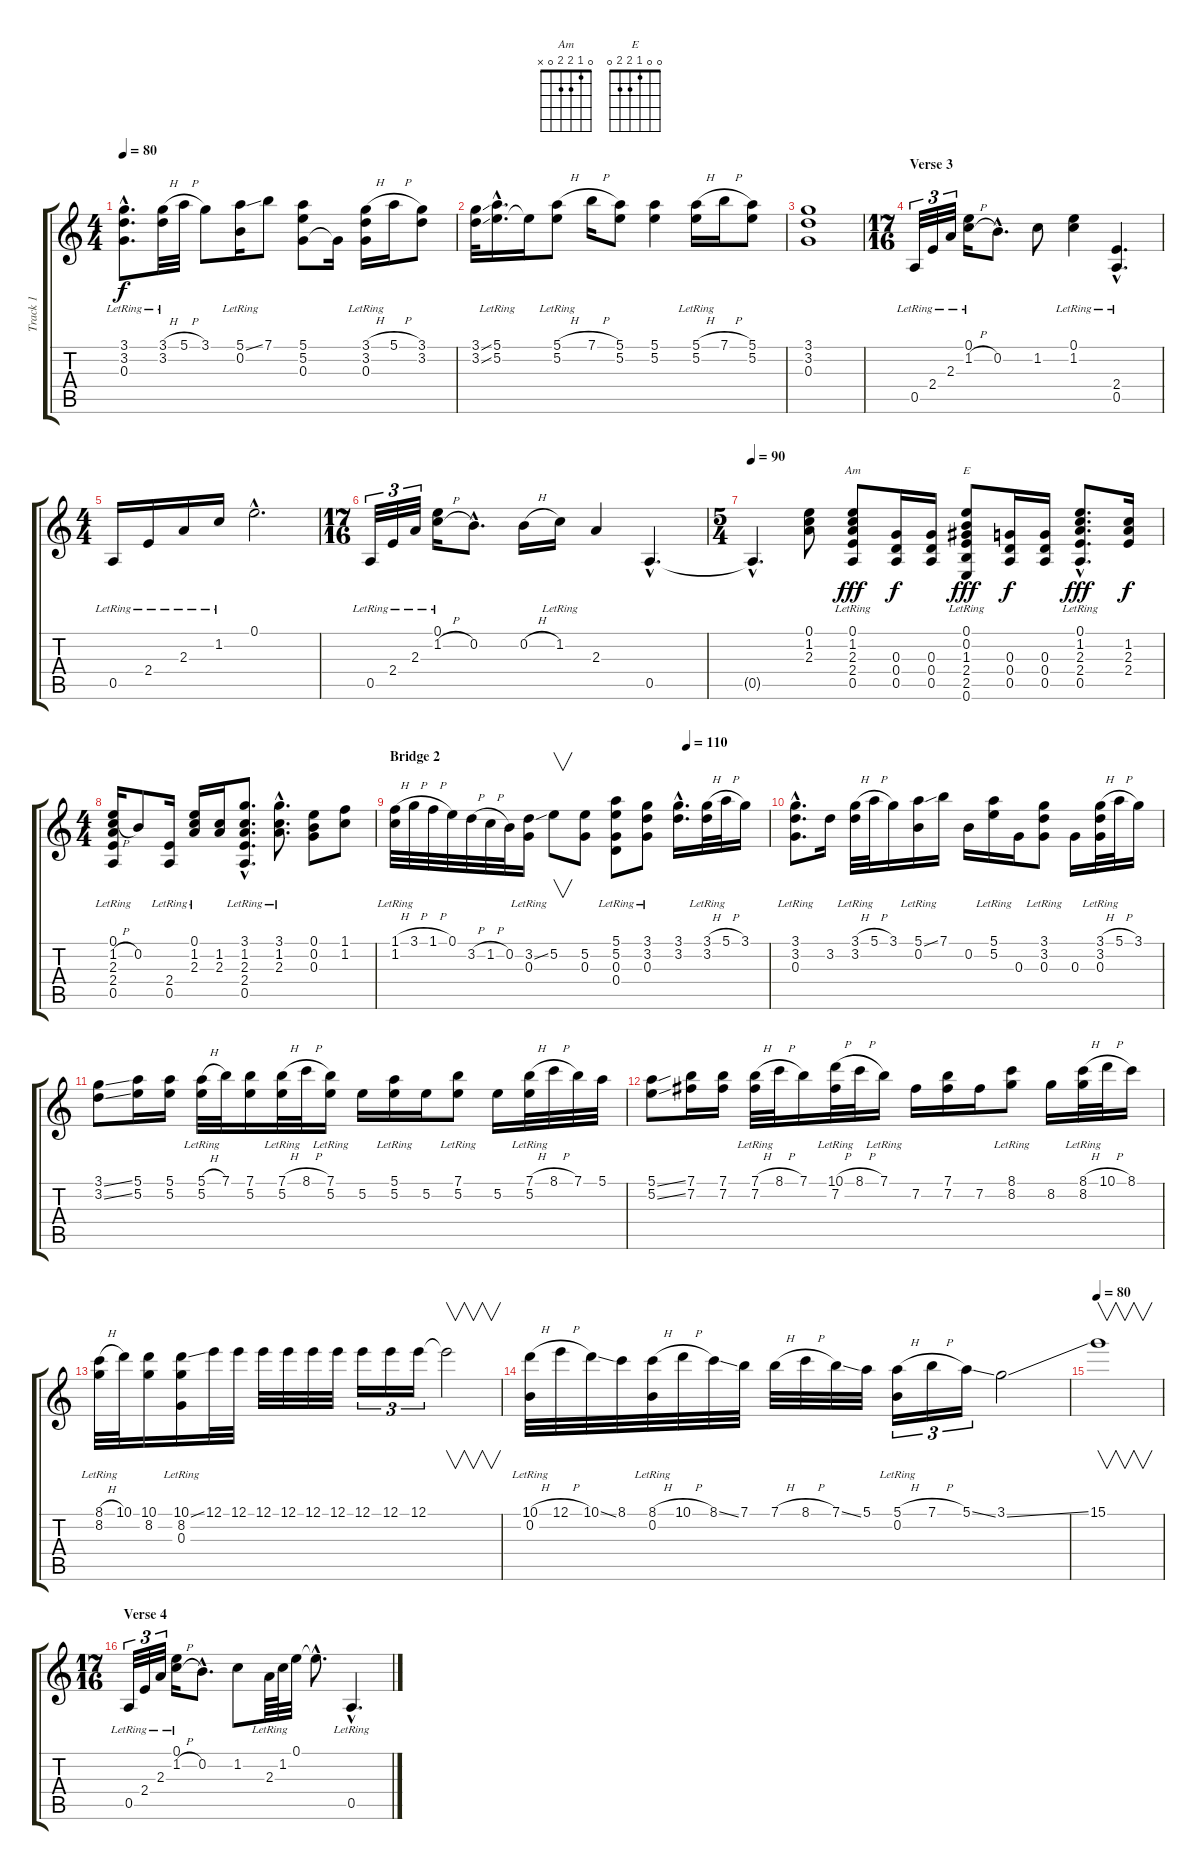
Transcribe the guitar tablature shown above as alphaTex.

\track ("Track 1" "Track 1") {instrument acousticguitarsteel}
\staff {score tabs}
\tuning (E4 B3 G3 D3 A2 E2) {hide}
\chord ("Am" 0 1 2 2 0 x)
\chord ("E" 0 0 1 2 2 0)
\ts (4 4)
\tempo 80
\clef g2
\ks c
(3.1{hac} 3.2{hac} 0.3{hac lr}).8{d dy f} (3.1{h} 3.2{lr}).32 5.1{h}.32 3.1.8 (5.1{ss} 0.2{lr}).16 7.1.8 (5.1 5.2 0.3).8 0.3{t}.16 (3.1{h} 3.2{lr} 0.3{lr}).16 5.1{h}.16 (3.1 3.2).8 |
(3.1{ss} 3.2{ss}).32 (5.1{hac lr} 5.2{hac}).16{d} 5.2{t}.16 (5.1{h} 5.2{lr}).8 7.1{h}.16 (5.1 5.2).8 (5.1 5.2).4 (5.1{h} 5.2{lr}).16 7.1{h}.16 (5.1 5.2).8 |
(3.1 3.2 0.3).1 |
\ts (17 16)
\section ("" "Verse 3")
0.5{lr}.32{tu (3 2)} 2.4{lr}.32{tu (3 2)} 2.3{lr}.32{tu (3 2)} (0.1{lr} 1.2{h}).16 0.2{hac}.8{d} 1.2.8 (0.1{lr} 1.2{lr}).4 (2.4{hac lr} 0.5{hac}).4{d} |
\ts (4 4)
0.5{lr}.16 2.4{lr}.16 2.3{lr}.16 1.2{lr}.16 0.1{hac}.2{d} |
\ts (17 16)
0.5{lr}.32{tu (3 2)} 2.4{lr}.32{tu (3 2)} 2.3{lr}.32{tu (3 2)} (0.1{lr} 1.2{h}).16 0.2{hac}.8{d} 0.2{h}.16 1.2{lr}.16 2.3.4 0.5{hac}.4{d} |
\ts (5 4)
\tempo 90
0.5{hac t}.4{d} (0.1 1.2 2.3).8 (0.1{lr} 1.2{lr} 2.3 2.4 0.5).8{ch "Am" dy fff} (0.3 0.4 0.5).16{dy f} (0.3 0.4 0.5).16 (0.1{lr} 0.2{lr} 1.3 2.4 2.5 0.6).8{ch "E" dy fff} (0.3 0.4 0.5).16{dy f} (0.3 0.4 0.5).16 (0.1{hac lr} 1.2{hac} 2.3{hac} 2.4{hac} 0.5{hac lr}).8{d dy fff} (1.2 2.3 2.4).16{dy f} |
\ts (4 4)
(0.1{lr} 1.2{h} 2.3{lr} 2.4{lr} 0.5{lr}).16 0.2.8 (2.4{lr} 0.5{lr}).16 (0.1{lr} 1.2 2.3).16 (1.2 2.3).16 (3.1{hac} 1.2{hac} 2.3{hac} 2.4{hac lr} 0.5{hac lr}).8{d} (3.1{hac} 1.2{hac} 2.3{hac lr}).8{d} (0.1 0.2 0.3).8 (1.1 1.2).8 |
\section ("" "Bridge 2")
\tempo (110 0.78125)
(1.1{h} 1.2{lr}).32 3.1{h}.32 1.1{h}.32 0.1.32 3.2{h}.32 1.2{h}.32 0.2.32 (3.2{ss} 0.3{lr}).16 5.2.8{v} (5.2 0.3).8 (5.1 5.2 0.3 0.4{lr}).8 (3.1 3.2 0.3{lr}).8 (3.1{hac} 3.2{hac}).16{d} (3.1{h} 3.2{lr}).32 5.1{h}.32 3.1.16 |
(3.1{hac lr} 3.2{hac} 0.3{hac lr}).8{d} 3.2.16 (3.1{h} 3.2{lr}).32 5.1{h}.32 3.1.16 (5.1{ss} 0.2{lr}).16 7.1.16 0.2.16 (5.1{lr} 5.2{lr}).16 0.3.16 (3.1{lr} 3.2 0.3{lr}).8 0.3.16 (3.1{h} 3.2 0.3{lr}).32 5.1{h}.32 3.1.16 |
(3.1{ss} 3.2{ss}).8 (5.1 5.2).16 (5.1 5.2).16 (5.1{h} 5.2{lr}).32 7.1.32 (7.1 5.2).16 (7.1{h} 5.2{lr}).32 8.1{h}.32 (7.1{lr} 5.2).16 5.2.16 (5.1{lr} 5.2).16 5.2.16 (7.1{lr} 5.2).8 5.2.16 (7.1{h} 5.2{lr}).32 8.1{h}.32 7.1.32 5.1.32 |
(5.1{ss} 5.2{ss}).8 (7.1 7.2).16 (7.1 7.2).16 (7.1{h} 7.2{lr}).32 8.1{h}.32 7.1.16 (10.1{h} 7.2{lr}).32 8.1{h}.32 7.1{lr}.16 7.2.16 (7.1 7.2).16 7.2.16 (8.1{lr} 8.2).8 8.2.16 (8.1{h} 8.2{lr}).32 10.1{h}.32 8.1.16 |
(8.1{h} 8.2{lr}).32 10.1.32 (10.1 8.2).16 (10.1{ss} 8.2{lr} 0.3{lr}).16 12.1.32 12.1.32 12.1.32 12.1.32 12.1.32 12.1.32 12.1.16{tu (3 2)} 12.1.16{tu (3 2)} 12.1.16{tu (3 2)} 12.1{t}.2{v} |
(10.1{h} 0.2{lr}).32 12.1{h}.32 10.1{ss}.32 8.1.32 (8.1{h} 0.2{lr}).32 10.1{h}.32 8.1{ss}.32 7.1.32 7.1{h}.32 8.1{h}.32 7.1{ss}.32 5.1.32 (5.1{h} 0.2{lr}).16{tu (3 2)} 7.1{h}.16{tu (3 2)} 5.1{ss}.16{tu (3 2)} 3.1{ss}.2 |
\tempo 80
15.1.1{v} |
\ts (17 16)
\section ("" "Verse 4")
0.5{lr}.32{tu (3 2)} 2.4{lr}.32{tu (3 2)} 2.3{lr}.32{tu (3 2)} (0.1{lr} 1.2{h}).16 0.2{hac}.8{d} 1.2.8 2.3{lr}.64 1.2{lr}.64 0.1.32 0.1{hac t}.8{d} 0.5{hac lr}.4{d}
